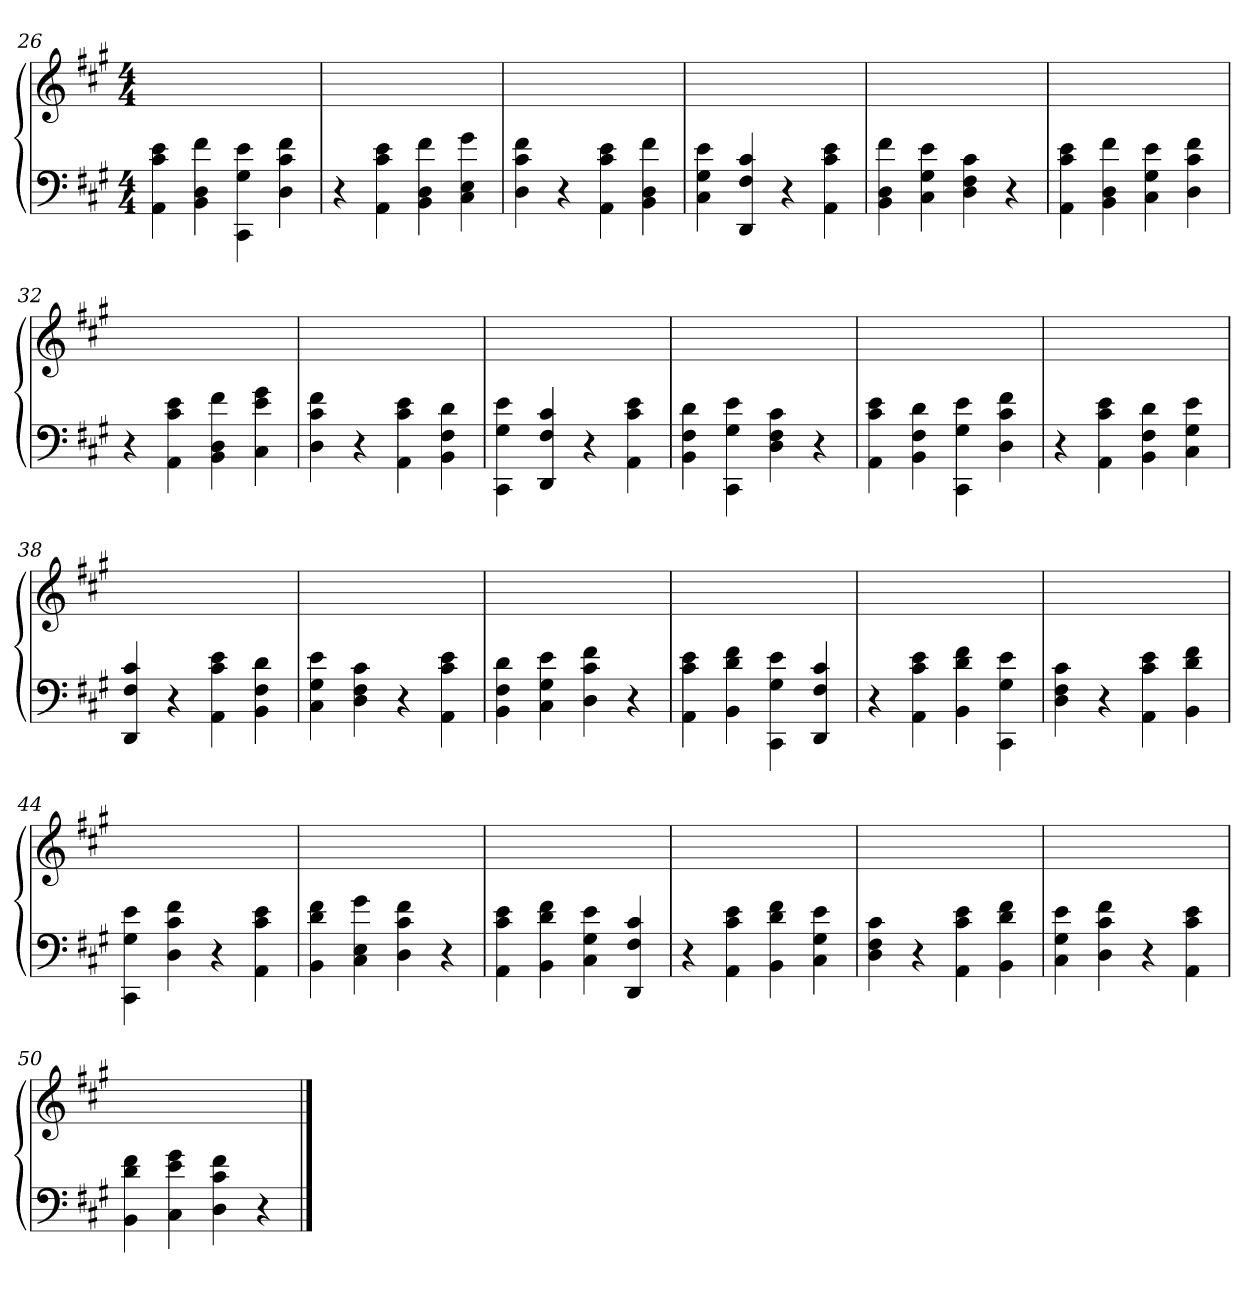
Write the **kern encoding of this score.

**kern	**kern
*part2	*part1
*staff2	*staff1
*clefF4	*clefG2
*k[f#c#g#]	*k[f#c#g#]
*A:	*A:
*M4/4	*M4/4
=26	=26
4AA 4c# 4e	1ryy
4BB 4D 4f#	.
4CC# 4G# 4e	.
4D 4c# 4f#	.
=27	=27
4r	1ryy
4AA 4c# 4e	.
4BB 4D 4f#	.
4C# 4E 4g#	.
=28	=28
4D 4c# 4f#	1ryy
4r	.
4AA 4c# 4e	.
4BB 4D 4f#	.
=29	=29
4C# 4G# 4e	1ryy
4DD 4F# 4c#	.
4r	.
4AA 4c# 4e	.
=30	=30
4BB 4D 4f#	1ryy
4C# 4G# 4e	.
4D 4F# 4c#	.
4r	.
=31	=31
4AA 4c# 4e	1ryy
4BB 4D 4f#	.
4C# 4G# 4e	.
4D 4c# 4f#	.
=32	=32
4r	1ryy
4AA 4c# 4e	.
4BB 4D 4f#	.
4C# 4e 4g#	.
=33	=33
4D 4c# 4f#	1ryy
4r	.
4AA 4c# 4e	.
4BB 4F# 4d	.
=34	=34
4CC# 4G# 4e	1ryy
4DD 4F# 4c#	.
4r	.
4AA 4c# 4e	.
=35	=35
4BB 4F# 4d	1ryy
4CC# 4G# 4e	.
4D 4F# 4c#	.
4r	.
=36	=36
4AA 4c# 4e	1ryy
4BB 4F# 4d	.
4CC# 4G# 4e	.
4D 4c# 4f#	.
=37	=37
4r	1ryy
4AA 4c# 4e	.
4BB 4F# 4d	.
4C# 4G# 4e	.
=38	=38
4DD 4F# 4c#	1ryy
4r	.
4AA 4c# 4e	.
4BB 4F# 4d	.
=39	=39
4C# 4G# 4e	1ryy
4D 4F# 4c#	.
4r	.
4AA 4c# 4e	.
=40	=40
4BB 4F# 4d	1ryy
4C# 4G# 4e	.
4D 4c# 4f#	.
4r	.
=41	=41
4AA 4c# 4e	1ryy
4BB 4d 4f#	.
4CC# 4G# 4e	.
4DD 4F# 4c#	.
=42	=42
4r	1ryy
4AA 4c# 4e	.
4BB 4d 4f#	.
4CC# 4G# 4e	.
=43	=43
4D 4F# 4c#	1ryy
4r	.
4AA 4c# 4e	.
4BB 4d 4f#	.
=44	=44
4CC# 4G# 4e	1ryy
4D 4c# 4f#	.
4r	.
4AA 4c# 4e	.
=45	=45
4BB 4d 4f#	1ryy
4C# 4E 4g#	.
4D 4c# 4f#	.
4r	.
=46	=46
4AA 4c# 4e	1ryy
4BB 4d 4f#	.
4C# 4G# 4e	.
4DD 4F# 4c#	.
=47	=47
4r	1ryy
4AA 4c# 4e	.
4BB 4d 4f#	.
4C# 4G# 4e	.
=48	=48
4D 4F# 4c#	1ryy
4r	.
4AA 4c# 4e	.
4BB 4d 4f#	.
=49	=49
4C# 4G# 4e	1ryy
4D 4c# 4f#	.
4r	.
4AA 4c# 4e	.
=50	=50
4BB 4d 4f#	1ryy
4C# 4e 4g#	.
4D 4c# 4f#	.
4r	.
==	==
*-	*-
